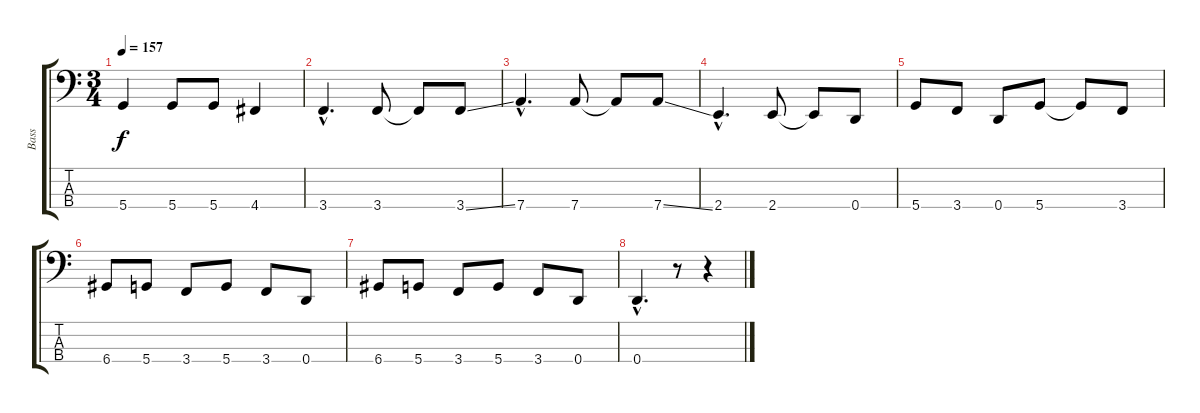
\track ("Bass" "Bass") {instrument electricbassfinger}
\staff {score tabs}
\tuning (G2 D2 A1 D1) {hide}
\ts (3 4)
\tempo 157
\clef f4
\ks c
5.4.4{dy f} 5.4.8 5.4.8 4.4.4 |
3.4{hac}.4{d} 3.4.8 3.4{t}.8 3.4{ss}.8 |
7.4{hac}.4{d} 7.4.8 7.4{t}.8 7.4{ss}.8 |
2.4{hac}.4{d} 2.4.8 2.4{t}.8 0.4.8 |
5.4.8 3.4.8 0.4.8 5.4.8 5.4{t}.8 3.4.8 |
6.4.8 5.4.8 3.4.8 5.4.8 3.4.8 0.4.8 |
6.4.8 5.4.8 3.4.8 5.4.8 3.4.8 0.4.8 |
0.4{hac}.4{d} r.8 r.4
